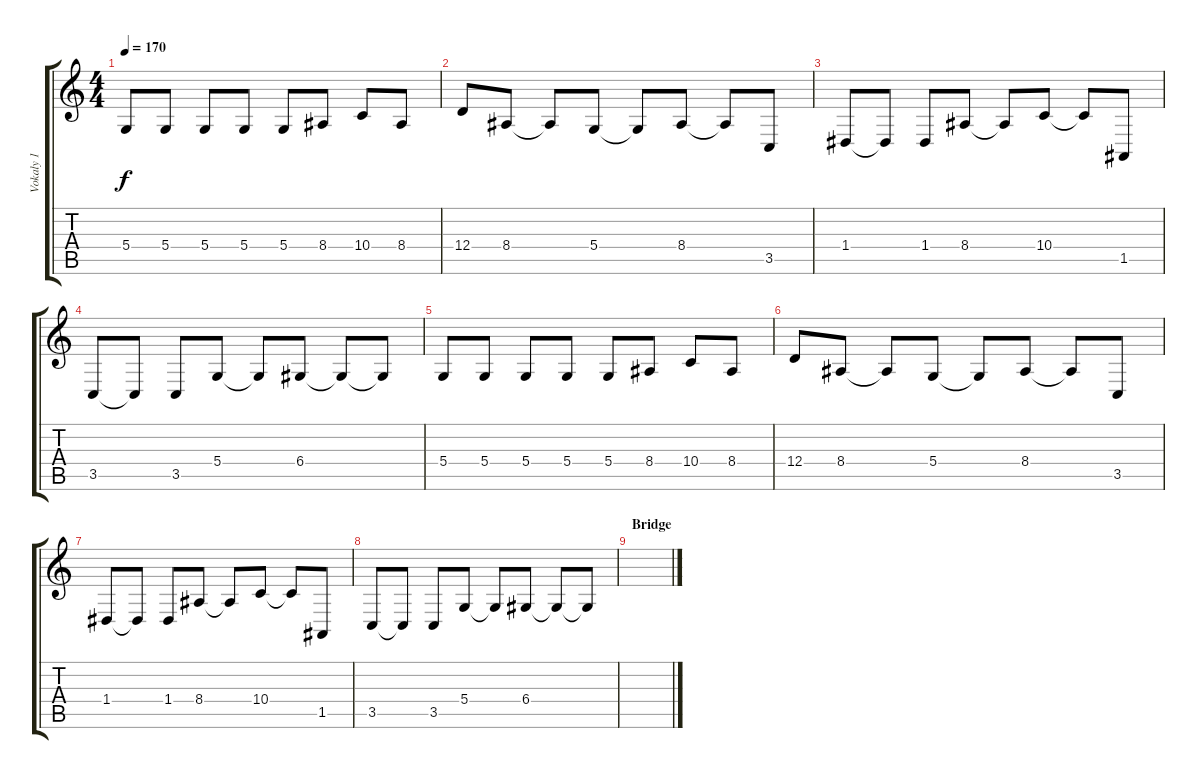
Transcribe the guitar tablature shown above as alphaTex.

\track ("Vokaly 1" "Vokaly 1") {instrument lead2sawtooth}
\staff {score tabs}
\tuning (E4 B3 G3 D3 A2 E2) {hide}
\ts (4 4)
\tempo 170
\clef g2
\ks c
5.4.8{dy f} 5.4.8 5.4.8 5.4.8 5.4.8 8.4.8 10.4.8 8.4.8 |
12.4.8 8.4.8 8.4{t}.8 5.4.8 5.4{t}.8 8.4.8 8.4{t}.8 3.5.8 |
1.4.8 1.4{t}.8 1.4.8 8.4.8 8.4{t}.8 10.4.8 10.4{t}.8 1.5.8 |
3.5.8 3.5{t}.8 3.5.8 5.4.8 5.4{t}.8 6.4.8 6.4{t}.8 6.4{t}.8 |
5.4.8 5.4.8 5.4.8 5.4.8 5.4.8 8.4.8 10.4.8 8.4.8 |
12.4.8 8.4.8 8.4{t}.8 5.4.8 5.4{t}.8 8.4.8 8.4{t}.8 3.5.8 |
1.4.8 1.4{t}.8 1.4.8 8.4.8 8.4{t}.8 10.4.8 10.4{t}.8 1.5.8 |
3.5.8 3.5{t}.8 3.5.8 5.4.8 5.4{t}.8 6.4.8 6.4{t}.8 6.4{t}.8 |
\section ("" "Bridge")
